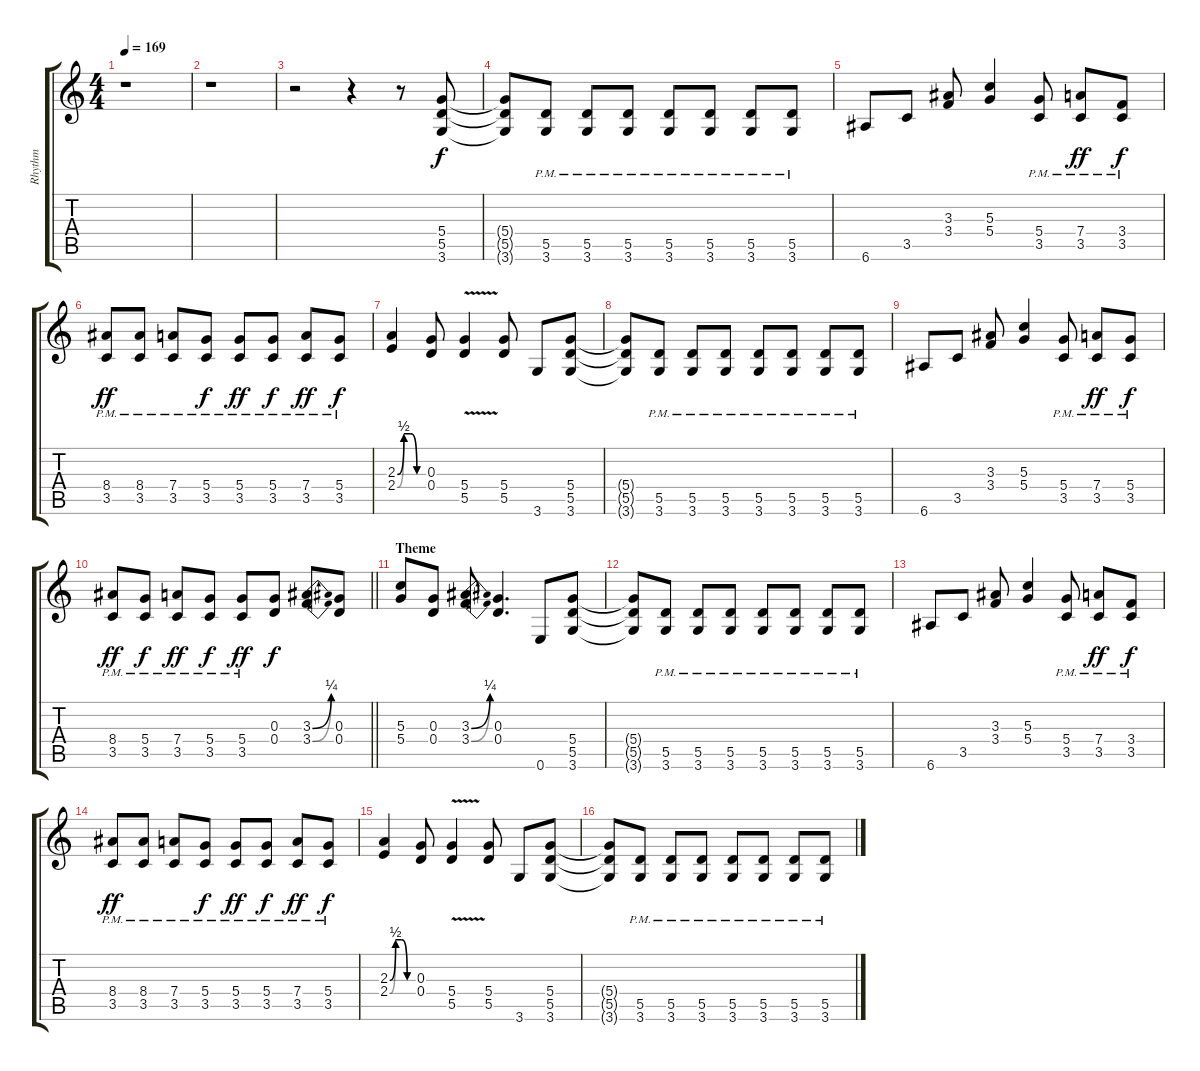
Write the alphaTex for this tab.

\track ("Rhythm" "Rhythm") {instrument overdrivenguitar}
\staff {score tabs}
\tuning (E4 B3 G3 D3 A2 E2) {hide}
\ts (4 4)
\tempo 169
\clef g2
\ks c
r.1{dy f instrument overdrivenguitar} |
r.1 |
r.2 r.4 r.8 (5.4 5.5 3.6).8 |
(5.4{t} 5.5{t} 3.6{t}).8 (5.5{pm} 3.6{pm}).8 (5.5{pm} 3.6{pm}).8 (5.5{pm} 3.6{pm}).8 (5.5{pm} 3.6{pm}).8 (5.5{pm} 3.6{pm}).8 (5.5{pm} 3.6{pm}).8 (5.5{pm} 3.6{pm}).8 |
6.6.8 3.5.8 (3.3 3.4).8 (5.3 5.4).4 (5.4{pm} 3.5{pm}).8 (7.4{pm} 3.5{pm}).8{dy ff} (3.4{pm} 3.5{pm}).8{dy f} |
(8.4{pm} 3.5{pm}).8{dy ff} (8.4{pm} 3.5{pm}).8 (7.4{pm} 3.5{pm}).8 (5.4{pm} 3.5{pm}).8{dy f} (5.4{pm} 3.5{pm}).8{dy ff} (5.4{pm} 3.5{pm}).8{dy f} (7.4{pm} 3.5{pm}).8{dy ff} (5.4{pm} 3.5{pm}).8{dy f} |
(2.3{be (custom 0 0 15 2 30 2 45 0 60 0)} 2.4{be (custom 0 0 15 2 30 2 45 0 60 0)}).4 (0.3 0.4).8 (5.4{v} 5.5{v}).4 (5.4 5.5).8 3.6.8 (5.4 5.5 3.6).8 |
(5.4{t} 5.5{t} 3.6{t}).8 (5.5{pm} 3.6{pm}).8 (5.5{pm} 3.6{pm}).8 (5.5{pm} 3.6{pm}).8 (5.5{pm} 3.6{pm}).8 (5.5{pm} 3.6{pm}).8 (5.5{pm} 3.6{pm}).8 (5.5{pm} 3.6{pm}).8 |
6.6.8 3.5.8 (3.3 3.4).8 (5.3 5.4).4 (5.4{pm} 3.5{pm}).8 (7.4{pm} 3.5{pm}).8{dy ff} (5.4{pm} 3.5{pm}).8{dy f} |
\barLineRight lightlight
(8.4{pm} 3.5{pm}).8{dy ff} (5.4{pm} 3.5{pm}).8{dy f} (7.4{pm} 3.5{pm}).8{dy ff} (5.4{pm} 3.5{pm}).8{dy f} (5.4{pm} 3.5{pm}).8{dy ff} (0.3 0.4).8{dy f} (3.3{be (bend 0 0 60 1)} 3.4{be (bend 0 0 60 1)}).8 (0.3 0.4).8 |
\section ("" "Theme")
(5.3 5.4).8 (0.3 0.4).8 (3.3{be (bend 0 0 60 1)} 3.4{be (bend 0 0 60 1)}).8 (0.3 0.4).4{d} 0.6.8 (5.4 5.5 3.6).8 |
(5.4{t} 5.5{t} 3.6{t}).8 (5.5{pm} 3.6{pm}).8 (5.5{pm} 3.6{pm}).8 (5.5{pm} 3.6{pm}).8 (5.5{pm} 3.6{pm}).8 (5.5{pm} 3.6{pm}).8 (5.5{pm} 3.6{pm}).8 (5.5{pm} 3.6{pm}).8 |
6.6.8 3.5.8 (3.3 3.4).8 (5.3 5.4).4 (5.4{pm} 3.5{pm}).8 (7.4{pm} 3.5{pm}).8{dy ff} (3.4{pm} 3.5{pm}).8{dy f} |
(8.4{pm} 3.5{pm}).8{dy ff} (8.4{pm} 3.5{pm}).8 (7.4{pm} 3.5{pm}).8 (5.4{pm} 3.5{pm}).8{dy f} (5.4{pm} 3.5{pm}).8{dy ff} (5.4{pm} 3.5{pm}).8{dy f} (7.4{pm} 3.5{pm}).8{dy ff} (5.4{pm} 3.5{pm}).8{dy f} |
(2.3{be (custom 0 0 15 2 30 2 45 0 60 0)} 2.4{be (custom 0 0 15 2 30 2 45 0 60 0)}).4 (0.3 0.4).8 (5.4{v} 5.5{v}).4 (5.4 5.5).8 3.6.8 (5.4 5.5 3.6).8 |
(5.4{t} 5.5{t} 3.6{t}).8 (5.5{pm} 3.6{pm}).8 (5.5{pm} 3.6{pm}).8 (5.5{pm} 3.6{pm}).8 (5.5{pm} 3.6{pm}).8 (5.5{pm} 3.6{pm}).8 (5.5{pm} 3.6{pm}).8 (5.5{pm} 3.6{pm}).8
